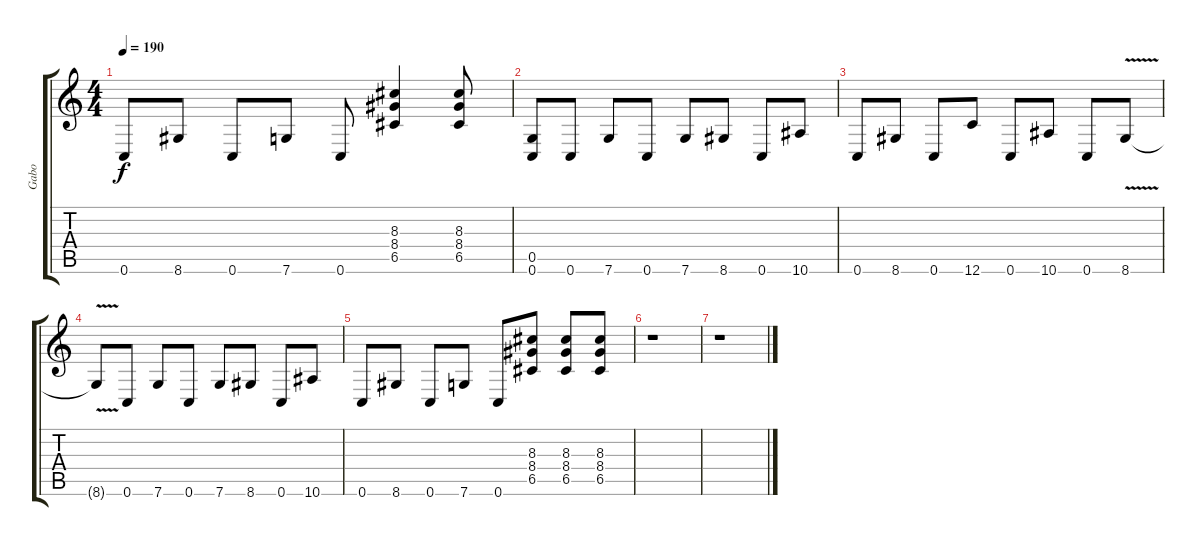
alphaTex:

\track ("Gabo" "Gabo") {instrument distortionguitar}
\staff {score tabs}
\tuning (D4 A3 F3 C3 G2 C2) {hide}
\ts (4 4)
\tempo 190
\clef g2
\ks c
0.6.8{dy f} 8.6.8 0.6.8 7.6.8 0.6.8 (8.3 8.4 6.5).4 (8.3 8.4 6.5).8 |
(0.5 0.6).8 0.6.8 7.6.8 0.6.8 7.6.8 8.6.8 0.6.8 10.6.8 |
0.6.8 8.6.8 0.6.8 12.6.8 0.6.8 10.6.8 0.6.8 8.6{v}.8 |
8.6{t}.8 0.6.8 7.6.8 0.6.8 7.6.8 8.6.8 0.6.8 10.6.8 |
0.6.8 8.6.8 0.6.8 7.6.8 0.6.8 (8.3 8.4 6.5).8 (8.3 8.4 6.5).8 (8.3 8.4 6.5).8 |
r.1 |
r.1
